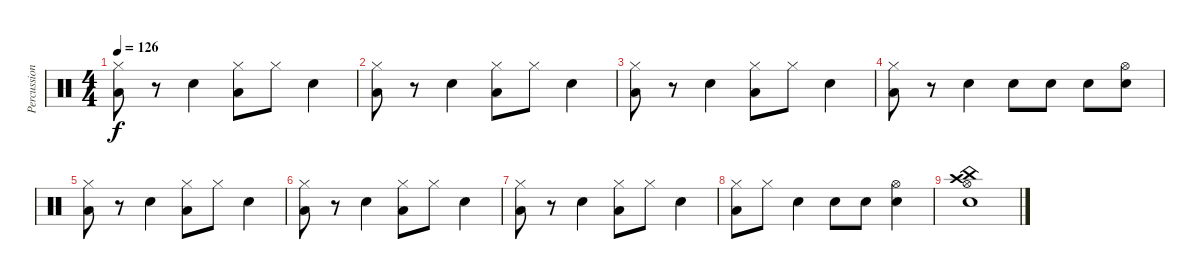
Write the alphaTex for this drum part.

\track ("Percussioni" "Percussion") {instrument percussion}
\staff {score}
\articulation defaults
\ts (4 4)
\tempo 126
\clef neutral
\ks c
("Hi-Hat (closed)" "Low Tom (hit)").8{dy f} r.8 "Snare (hit) 2".4 ("Hi-Hat (closed)" "Low Tom (hit)").8 "Hi-Hat (closed)".8 "Snare (hit) 2".4 |
("Hi-Hat (closed)" "Low Tom (hit)").8 r.8 "Snare (hit) 2".4 ("Hi-Hat (closed)" "Low Tom (hit)").8 "Hi-Hat (closed)".8 "Snare (hit) 2".4 |
("Hi-Hat (closed)" "Low Tom (hit)").8 r.8 "Snare (hit) 2".4 ("Hi-Hat (closed)" "Low Tom (hit)").8 "Hi-Hat (closed)".8 "Snare (hit) 2".4 |
("Hi-Hat (closed)" "Low Tom (hit)").8 r.8 "Snare (hit) 2".4 "Snare (hit) 2".8 "Snare (hit) 2".8 "Snare (hit) 2".8 ("Snare (hit) 2" "Hi-Hat (open)").8 |
("Hi-Hat (closed)" "Low Tom (hit)").8 r.8 "Snare (hit) 2".4 ("Hi-Hat (closed)" "Low Tom (hit)").8 "Hi-Hat (closed)".8 "Snare (hit) 2".4 |
("Hi-Hat (closed)" "Low Tom (hit)").8 r.8 "Snare (hit) 2".4 ("Hi-Hat (closed)" "Low Tom (hit)").8 "Hi-Hat (closed)".8 "Snare (hit) 2".4 |
("Hi-Hat (closed)" "Low Tom (hit)").8 r.8 "Snare (hit) 2".4 ("Hi-Hat (closed)" "Low Tom (hit)").8 "Hi-Hat (closed)".8 "Snare (hit) 2".4 |
("Hi-Hat (closed)" "Low Tom (hit)").8 "Hi-Hat (closed)".8 "Snare (hit) 2".4 "Snare (hit) 2".8 "Snare (hit) 2".8 ("Snare (hit) 2" "Hi-Hat (open)").4 |
("Snare (hit) 2" "Hi-Hat (open)" "Crash high (hit)" "China (hit)").1
